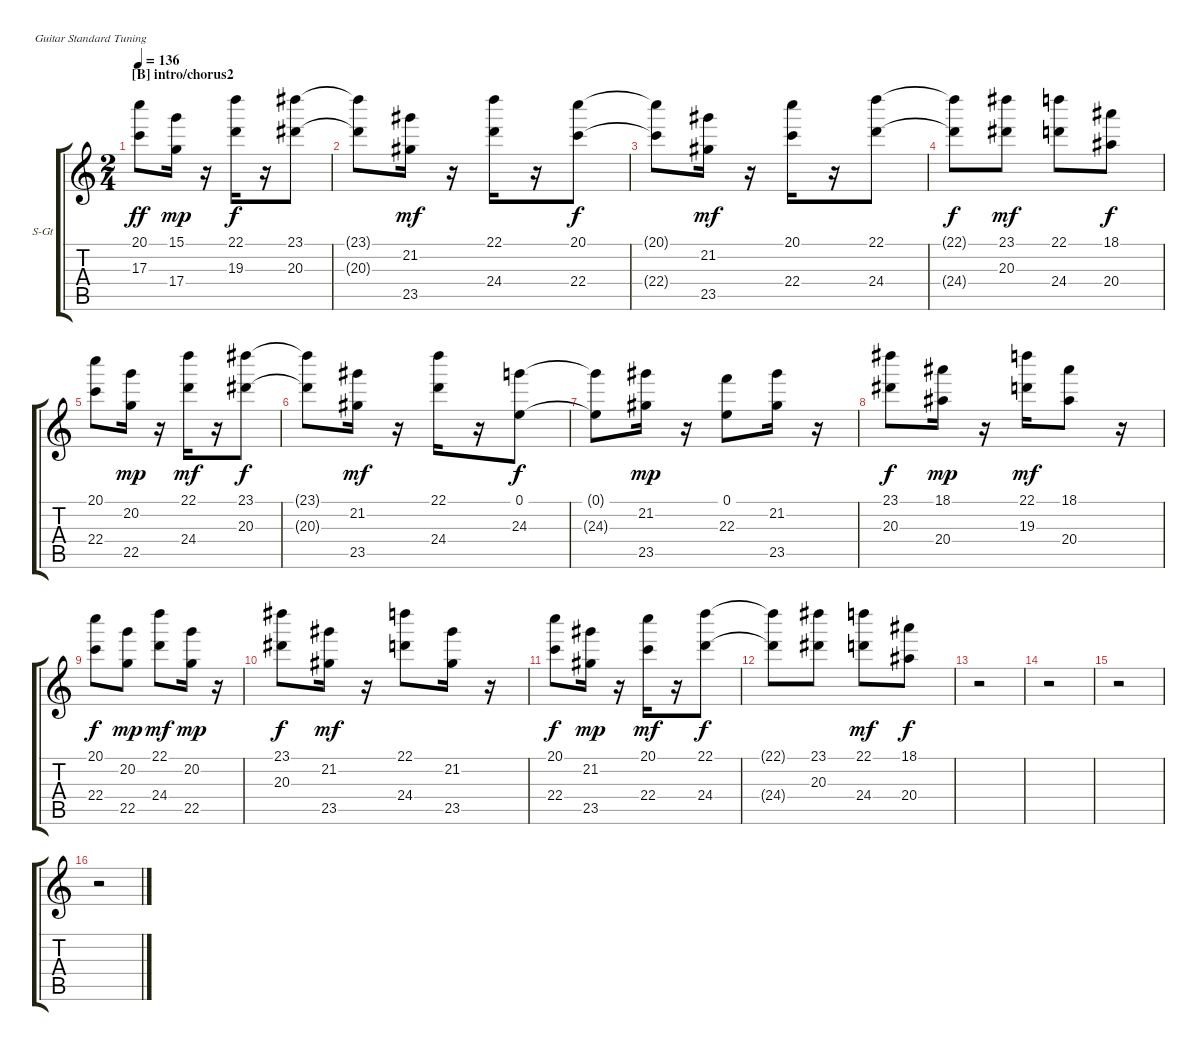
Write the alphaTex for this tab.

\bracketExtendMode groupsimilarinstruments
\firstSystemTrackNameOrientation horizontal
\otherSystemsTrackNameOrientation horizontal
\track ("strings" "S-Gt") {solo instrument stringensemble1}
\staff {score tabs}
\tuning (E4 B3 G3 D3 A2 E2)
\displaytranspose 12
\ts (2 4)
\section ("B" "intro/chorus2")
\tempo 136
\clef g2
\ks c
(20.1 17.3).8{dy ff} (15.1 17.4).16{dy mp} r.16 (22.1 19.3).16{dy f} r.16 (23.1 20.3).8 |
(23.1{t} 20.3{t}).8 (21.2 23.5).16{dy mf} r.16 (22.1 24.4).16 r.16 (20.1 22.4).8{dy f} |
(20.1{t} 22.4{t}).8 (21.2 23.5).16{dy mf} r.16 (20.1 22.4).16 r.16 (22.1 24.4).8 |
(22.1{t} 24.4{t}).8{dy f} (23.1 20.3).8{dy mf} (22.1 24.4).8 (18.1 20.4).8{dy f} |
(20.1 22.4).8 (20.2 22.5).16{dy mp} r.16 (22.1 24.4).16{dy mf} r.16 (23.1 20.3).8{dy f} |
(23.1{t} 20.3{t}).8 (21.2 23.5).16{dy mf} r.16 (22.1 24.4).16 r.16 (0.1 24.3).8{dy f} |
(0.1{t} 24.3{t}).8 (21.2 23.5).16{dy mp} r.16 (0.1 22.3).8 (21.2 23.5).16 r.16 |
(23.1 20.3).8{dy f} (18.1 20.4).16{dy mp} r.16 (22.1 19.3).16{dy mf} (18.1 20.4).8 r.16 |
(20.1 22.4).8{dy f} (20.2 22.5).8{dy mp} (22.1 24.4).8{dy mf} (20.2 22.5).16{dy mp} r.16 |
(23.1 20.3).8{dy f} (21.2 23.5).16{dy mf} r.16 (22.1 24.4).8 (21.2 23.5).16 r.16 |
(20.1 22.4).8{dy f} (21.2 23.5).16{dy mp} r.16 (20.1 22.4).16{dy mf} r.16 (22.1 24.4).8{dy f} |
(22.1{t} 24.4{t}).8 (23.1 20.3).8 (22.1 24.4).8{dy mf} (18.1 20.4).8{dy f} |
r.2 |
r.2 |
r.2 |
r.2
